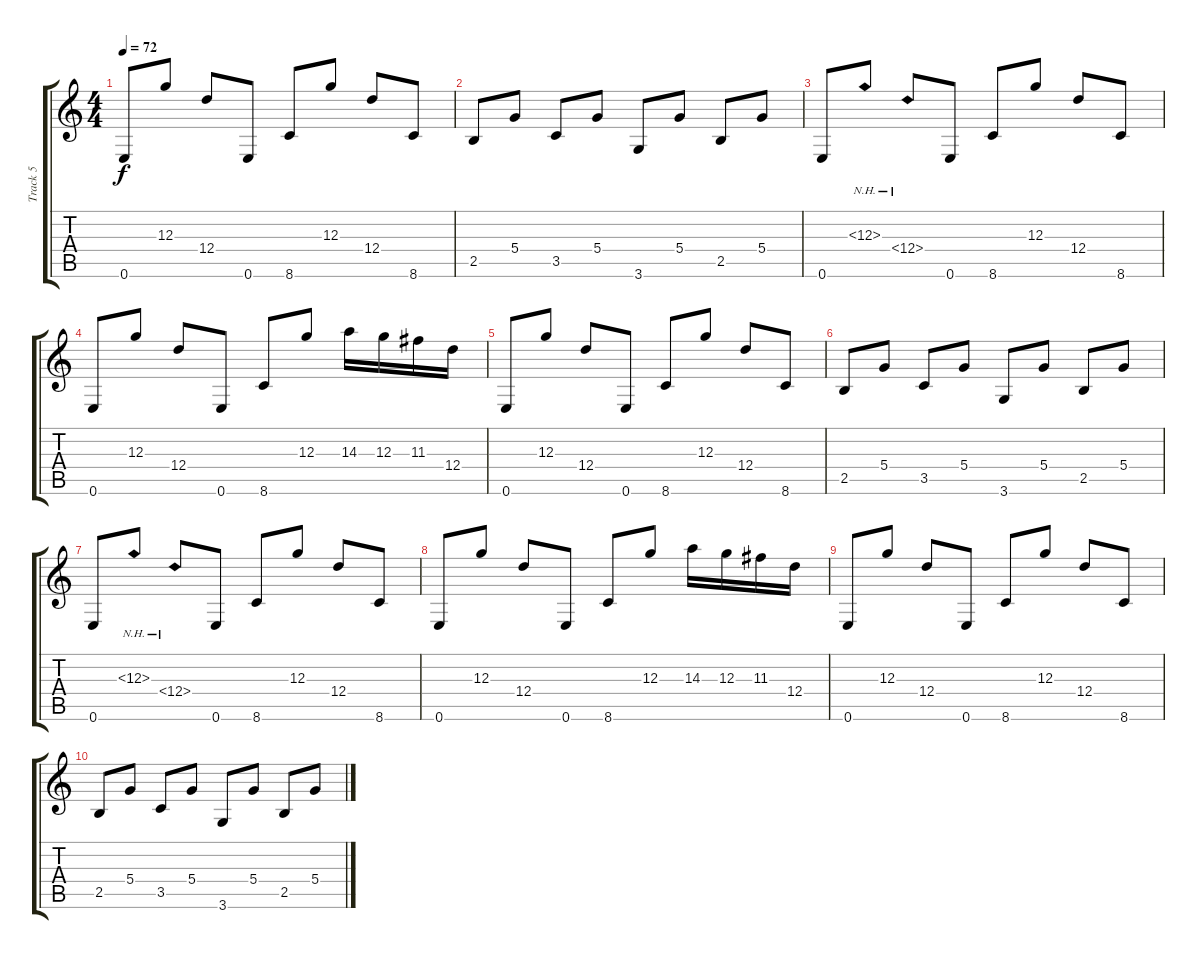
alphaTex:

\track ("Track 5" "Track 5") {instrument acousticguitarsteel}
\staff {score tabs}
\tuning (E4 B3 G3 D3 A2 E2) {hide}
\ts (4 4)
\tempo 72
\clef g2
\ks c
0.6.8{dy f} 12.3.8 12.4.8 0.6.8 8.6.8 12.3.8 12.4.8 8.6.8 |
2.5.8 5.4.8 3.5.8 5.4.8 3.6.8 5.4.8 2.5.8 5.4.8 |
0.6.8 12.3{nh}.8 12.4{nh}.8 0.6.8 8.6.8 12.3.8 12.4.8 8.6.8 |
0.6.8 12.3.8 12.4.8 0.6.8 8.6.8 12.3.8 14.3.16 12.3.16 11.3.16 12.4.16 |
0.6.8 12.3.8 12.4.8 0.6.8 8.6.8 12.3.8 12.4.8 8.6.8 |
2.5.8 5.4.8 3.5.8 5.4.8 3.6.8 5.4.8 2.5.8 5.4.8 |
0.6.8 12.3{nh}.8 12.4{nh}.8 0.6.8 8.6.8 12.3.8 12.4.8 8.6.8 |
0.6.8 12.3.8 12.4.8 0.6.8 8.6.8 12.3.8 14.3.16 12.3.16 11.3.16 12.4.16 |
0.6.8 12.3.8 12.4.8 0.6.8 8.6.8 12.3.8 12.4.8 8.6.8 |
2.5.8 5.4.8 3.5.8 5.4.8 3.6.8 5.4.8 2.5.8 5.4.8
